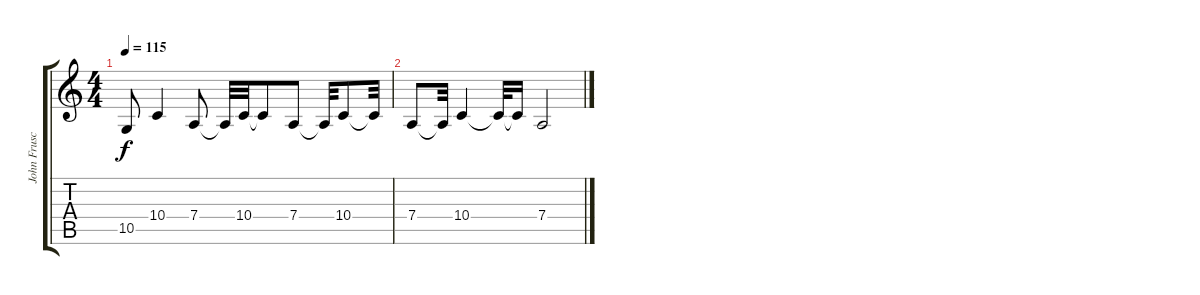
\track ("John Frusciante" "John Frusc") {instrument piccolo}
\staff {score tabs}
\tuning (E4 B3 G3 D3 A2 E2) {hide}
\ts (4 4)
\tempo 115
\clef g2
\ks c
10.5{t}.8{dy f} 10.4.4 7.4.8 7.4{t}.32 10.4.32 10.4{t}.8 7.4.8 7.4{t}.32 10.4.8 10.4{t}.32 |
7.4.8 7.4{t}.32 10.4.4 10.4{t}.32 10.4{t}.16 7.4.2
